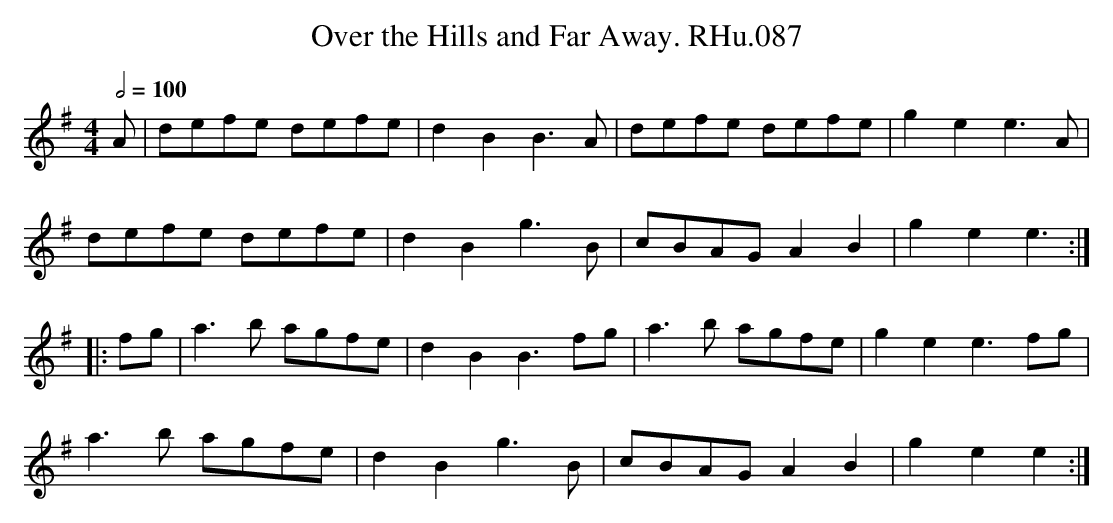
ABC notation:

X:1
T:Over the Hills and Far Away. RHu.087
M:4/4
L:1/8
Q:1/2=100
K:G
A|defe defe|d2B2B3A|defe defe|g2e2e3A|
defe defe|d2B2g3B|cBAG A2B2|g2e2e3:|
|:fg|a3b agfe|d2B2B3fg|a3b agfe|g2e2e3fg|
a3b agfe|d2B2g3B|cBAG A2B2|g2e2e2:|
